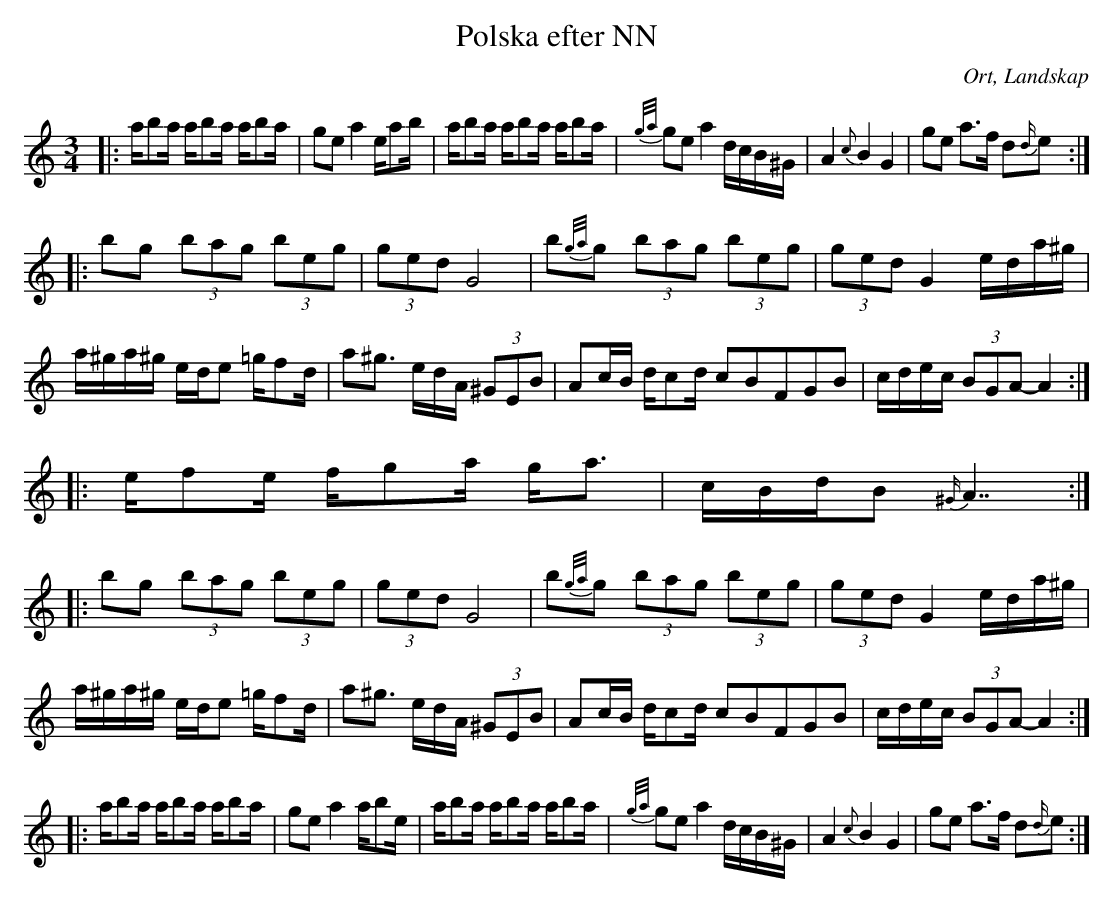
X:1
T:Polska efter NN
O:Ort, Landskap
M:3/4
L:1/8
K:C
|: a/ba/ a/ba/ a/ba/|ge a2 e/ab/| a/ba/ a/ba/ a/ba/ | {g/a/}ge a2 d/c/B/^G/| A2 {c}B2 G2 | ge a>f d{d/}e:|
|:bg (3bag (3beg| (3ged G4 |b{g/a/}g (3bag (3beg| (3ged G2 e/d/a/^g/| a/^g/a/^g/ e/d/e =g/fd/ |a^g3/2 /e/d/A/ (3^GEB| Ac/B/ d/cd/ c2/5B2/5F2/5G2/5B2/5|  c/d/e/c/ (3BGA-A2 :|
|:e/fe/ f/ga/ g/a3/2 |c/B/d/B {^G/}A7/2:|
|:bg (3bag (3beg| (3ged G4 |b{g/a/}g (3bag (3beg| (3ged G2 e/d/a/^g/| a/^g/a/^g/ e/d/e =g/fd/ |a^g3/2 /e/d/A/ (3^GEB| Ac/B/ d/cd/ c2/5B2/5F2/5G2/5B2/5|  c/d/e/c/ (3BGA-A2 :|
|: a/ba/ a/ba/ a/ba/|ge a2 a/be/| a/ba/ a/ba/ a/ba/ | {g/a/}ge a2 d/c/B/^G/| A2 {c}B2 G2 | ge a>f d{d/}e:|
